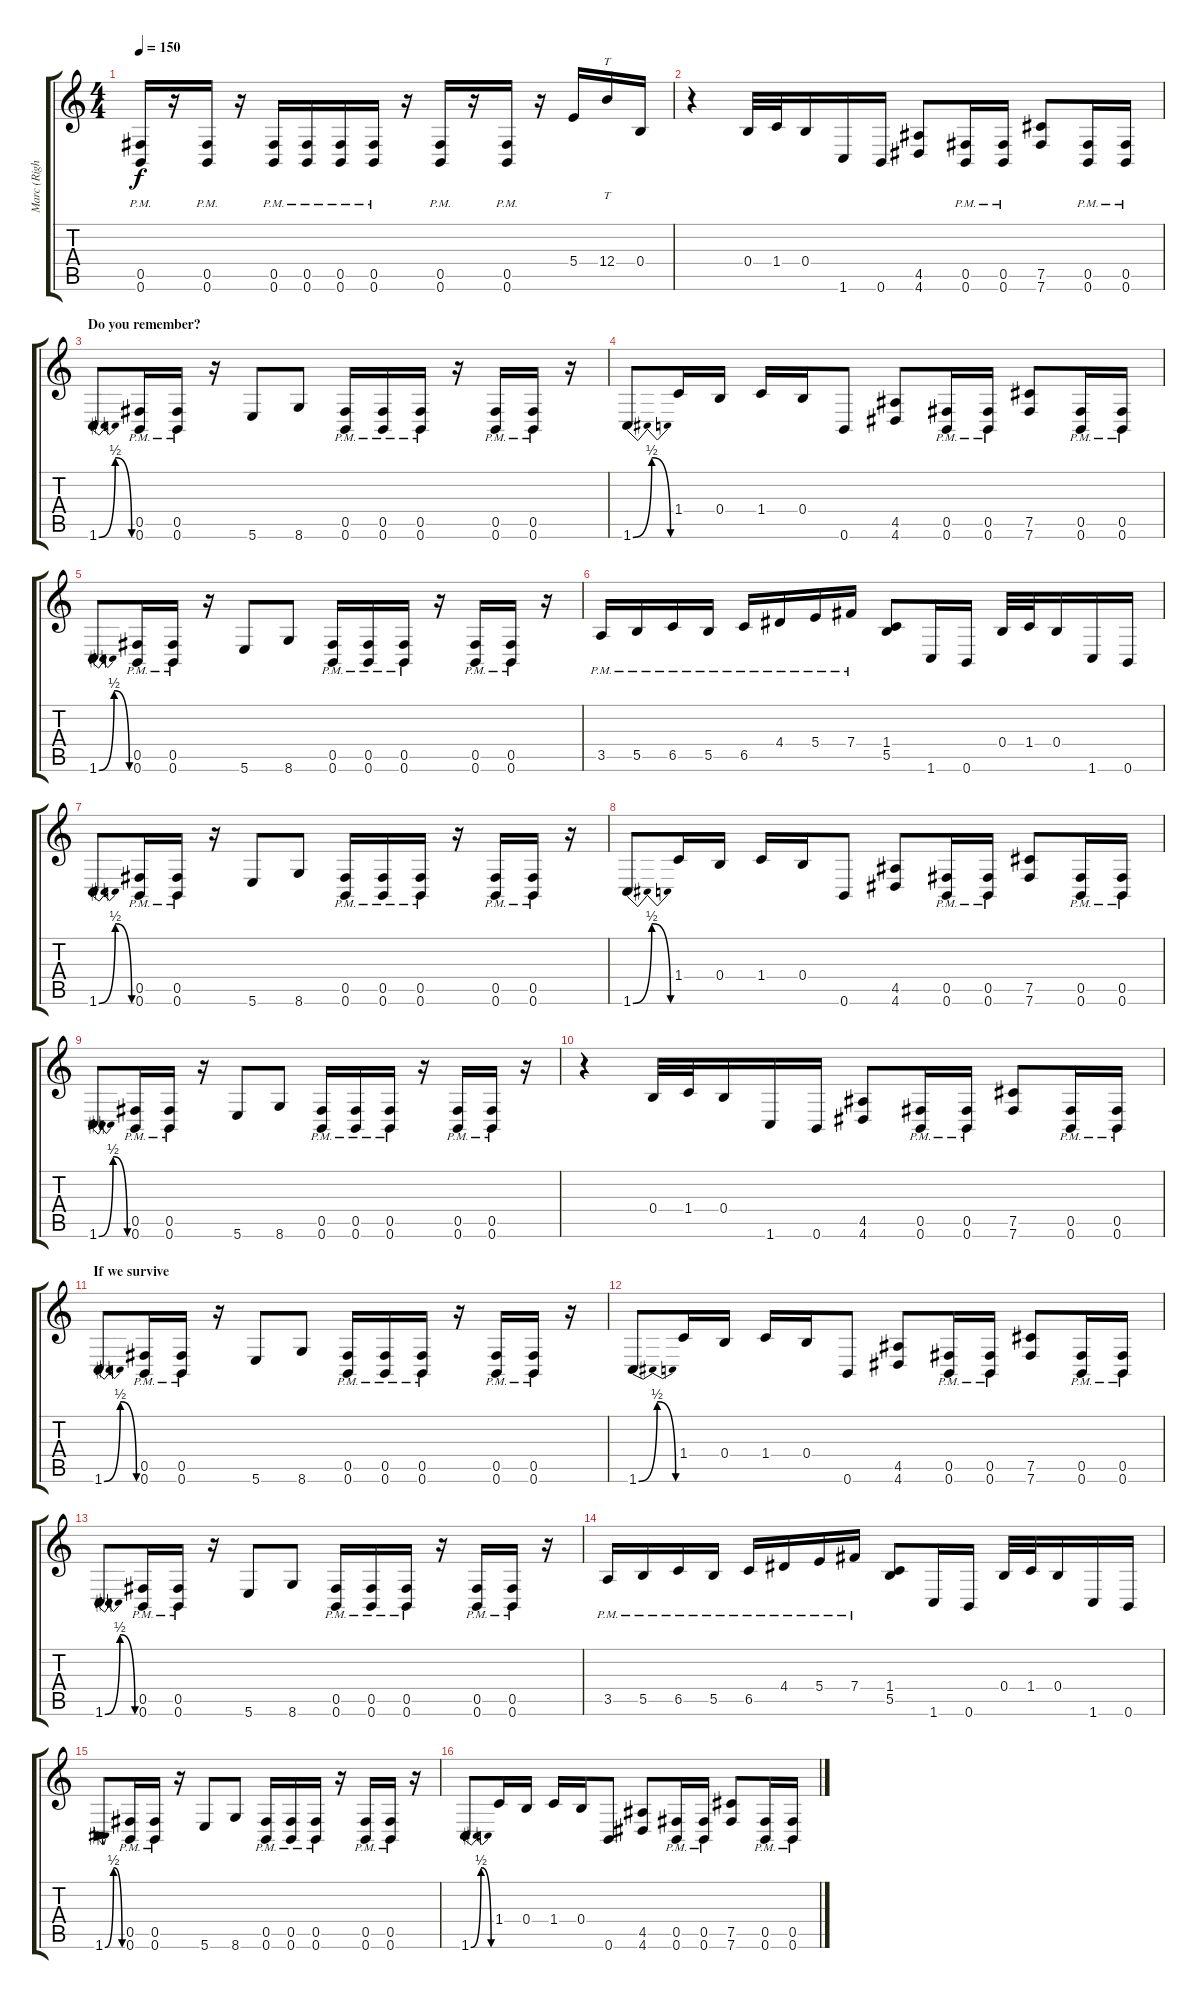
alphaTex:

\track ("Marc (Right)" "Marc (Righ") {instrument distortionguitar}
\staff {score tabs}
\tuning (Db4 Ab3 E3 B2 Gb2 B1) {hide}
\ts (4 4)
\tempo 150
\clef g2
\ks c
(0.5{pm} 0.6{pm}).16{dy f} r.16 (0.5{pm} 0.6{pm}).16 r.16 (0.5{pm} 0.6{pm}).16 (0.5{pm} 0.6{pm}).16 (0.5{pm} 0.6{pm}).16 (0.5{pm} 0.6{pm}).16 r.16 (0.5{pm} 0.6{pm}).16 r.16 (0.5{pm} 0.6{pm}).16 r.16 5.4.16 12.4.16{tt} 0.4.16 |
r.4 0.4.32 1.4.32 0.4.16 1.6.16 0.6.16 (4.5 4.6).8 (0.5{pm} 0.6{pm}).16 (0.5{pm} 0.6{pm}).16 (7.5 7.6).8 (0.5{pm} 0.6{pm}).16 (0.5{pm} 0.6{pm}).16 |
\section ("" "Do you remember?")
1.6{be (bendrelease 0 0 30 2 30 2 60 0)}.8 (0.5{pm} 0.6{pm}).16 (0.5{pm} 0.6{pm}).16 r.16 5.6.8 8.6.8 (0.5{pm} 0.6{pm}).16 (0.5{pm} 0.6{pm}).16 (0.5{pm} 0.6{pm}).16 r.16 (0.5{pm} 0.6{pm}).16 (0.5{pm} 0.6{pm}).16 r.16 |
1.6{be (bendrelease 0 0 30 2 30 2 60 0)}.8 1.4.16 0.4.16 1.4.16 0.4.16 0.6.8 (4.5 4.6).8 (0.5{pm} 0.6{pm}).16 (0.5{pm} 0.6{pm}).16 (7.5 7.6).8 (0.5{pm} 0.6{pm}).16 (0.5{pm} 0.6{pm}).16 |
1.6{be (bendrelease 0 0 30 2 30 2 60 0)}.8 (0.5{pm} 0.6{pm}).16 (0.5{pm} 0.6{pm}).16 r.16 5.6.8 8.6.8 (0.5{pm} 0.6{pm}).16 (0.5{pm} 0.6{pm}).16 (0.5{pm} 0.6{pm}).16 r.16 (0.5{pm} 0.6{pm}).16 (0.5{pm} 0.6{pm}).16 r.16 |
3.5{pm}.16 5.5{pm}.16 6.5{pm}.16 5.5{pm}.16 6.5{pm}.16 4.4{pm}.16 5.4{pm}.16 7.4{pm}.16 (1.4 5.5).8 1.6.16 0.6.16 0.4.32 1.4.32 0.4.16 1.6.16 0.6.16 |
1.6{be (bendrelease 0 0 30 2 30 2 60 0)}.8 (0.5{pm} 0.6{pm}).16 (0.5{pm} 0.6{pm}).16 r.16 5.6.8 8.6.8 (0.5{pm} 0.6{pm}).16 (0.5{pm} 0.6{pm}).16 (0.5{pm} 0.6{pm}).16 r.16 (0.5{pm} 0.6{pm}).16 (0.5{pm} 0.6{pm}).16 r.16 |
1.6{be (bendrelease 0 0 30 2 30 2 60 0)}.8 1.4.16 0.4.16 1.4.16 0.4.16 0.6.8 (4.5 4.6).8 (0.5{pm} 0.6{pm}).16 (0.5{pm} 0.6{pm}).16 (7.5 7.6).8 (0.5{pm} 0.6{pm}).16 (0.5{pm} 0.6{pm}).16 |
1.6{be (bendrelease 0 0 30 2 30 2 60 0)}.8 (0.5{pm} 0.6{pm}).16 (0.5{pm} 0.6{pm}).16 r.16 5.6.8 8.6.8 (0.5{pm} 0.6{pm}).16 (0.5{pm} 0.6{pm}).16 (0.5{pm} 0.6{pm}).16 r.16 (0.5{pm} 0.6{pm}).16 (0.5{pm} 0.6{pm}).16 r.16 |
r.4 0.4.32 1.4.32 0.4.16 1.6.16 0.6.16 (4.5 4.6).8 (0.5{pm} 0.6{pm}).16 (0.5{pm} 0.6{pm}).16 (7.5 7.6).8 (0.5{pm} 0.6{pm}).16 (0.5{pm} 0.6{pm}).16 |
\section ("" "If we survive")
1.6{be (bendrelease 0 0 30 2 30 2 60 0)}.8 (0.5{pm} 0.6{pm}).16 (0.5{pm} 0.6{pm}).16 r.16 5.6.8 8.6.8 (0.5{pm} 0.6{pm}).16 (0.5{pm} 0.6{pm}).16 (0.5{pm} 0.6{pm}).16 r.16 (0.5{pm} 0.6{pm}).16 (0.5{pm} 0.6{pm}).16 r.16 |
1.6{be (bendrelease 0 0 30 2 30 2 60 0)}.8 1.4.16 0.4.16 1.4.16 0.4.16 0.6.8 (4.5 4.6).8 (0.5{pm} 0.6{pm}).16 (0.5{pm} 0.6{pm}).16 (7.5 7.6).8 (0.5{pm} 0.6{pm}).16 (0.5{pm} 0.6{pm}).16 |
1.6{be (bendrelease 0 0 30 2 30 2 60 0)}.8 (0.5{pm} 0.6{pm}).16 (0.5{pm} 0.6{pm}).16 r.16 5.6.8 8.6.8 (0.5{pm} 0.6{pm}).16 (0.5{pm} 0.6{pm}).16 (0.5{pm} 0.6{pm}).16 r.16 (0.5{pm} 0.6{pm}).16 (0.5{pm} 0.6{pm}).16 r.16 |
3.5{pm}.16 5.5{pm}.16 6.5{pm}.16 5.5{pm}.16 6.5{pm}.16 4.4{pm}.16 5.4{pm}.16 7.4{pm}.16 (1.4 5.5).8 1.6.16 0.6.16 0.4.32 1.4.32 0.4.16 1.6.16 0.6.16 |
1.6{be (bendrelease 0 0 30 2 30 2 60 0)}.8 (0.5{pm} 0.6{pm}).16 (0.5{pm} 0.6{pm}).16 r.16 5.6.8 8.6.8 (0.5{pm} 0.6{pm}).16 (0.5{pm} 0.6{pm}).16 (0.5{pm} 0.6{pm}).16 r.16 (0.5{pm} 0.6{pm}).16 (0.5{pm} 0.6{pm}).16 r.16 |
1.6{be (bendrelease 0 0 30 2 30 2 60 0)}.8 1.4.16 0.4.16 1.4.16 0.4.16 0.6.8 (4.5 4.6).8 (0.5{pm} 0.6{pm}).16 (0.5{pm} 0.6{pm}).16 (7.5 7.6).8 (0.5{pm} 0.6{pm}).16 (0.5{pm} 0.6{pm}).16
